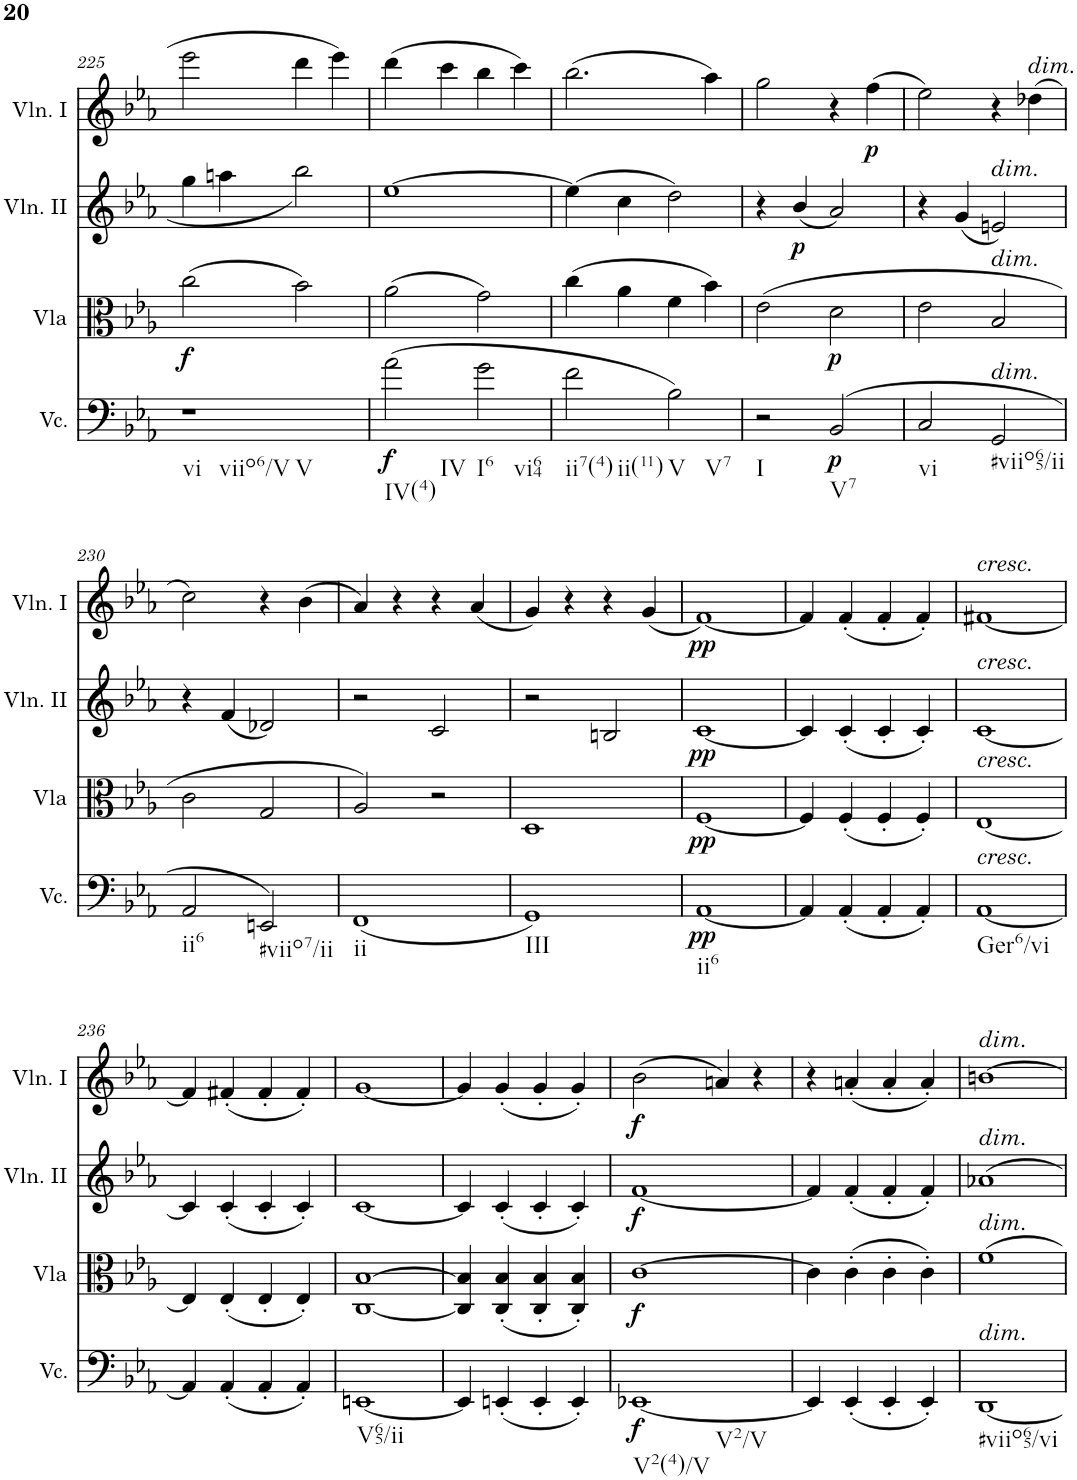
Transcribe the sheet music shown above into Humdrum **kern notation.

**kern	**dynam	**kern	**dynam	**kern	**dynam	**kern	**dynam
*part4	*part4	*part3	*part3	*part2	*part2	*part1	*part1
*staff4	*staff4	*staff3	*staff3	*staff2	*staff2	*staff1	*staff1
*I"Violoncello	*	*I"Viola	*	*I"Violino II	*	*I"Violino I	*
*I'Vc.	*	*I'Vla	*	*I'Vln. II	*	*I'Vln. I	*
!!LO:PB:g=z
*clefF4	*	*clefC3	*	*clefG2	*	*clefG2	*
*k[b-e-a-]	*	*k[b-e-a-]	*	*k[b-e-a-]	*	*k[b-e-a-]	*
*M4/4	*	*M4/4	*	*M4/4	*	*M4/4	*
*met(c)	*	*met(c)	*	*met(c)	*	*met(c)	*
=225	=225	=225	=225	=225	=225	=225	=225
!LO:TX:b:t=vi	!	!	!	!	!	!	!
!LO:TX:b:t=viio6/V	!	!	!	!	!	!	!
!LO:TX:b:t=V	!	!	!	!	!	!	!
!	!	!	!LO:DY:b	!	!	!	!
1r	.	(>2cc\	f	4gg\	.	2eee-\	.
.	.	.	.	4aan\	.	.	.
.	.	2b-\)	.	2bb-\	.	4ddd\	.
.	.	.	.	.	.	4eee-\	.
=226	=226	=226	=226	=226	=226	=226	=226
!LO:TX:b:t=IV(4)	!	!	!	!	!	!	!
!LO:TX:b:t=IV	!	!	!	!	!	!	!
!	!LO:DY:b	!	!	!	!	!	!
(>2a-\	f	(>2a-\	.	[1ee-	.	(>4ddd\	.
.	.	.	.	.	.	4ccc\	.
!LO:TX:b:t=I6	!	!	!	!	!	!	!
!LO:TX:b:t=vi64	!	!	!	!	!	!	!
2g\	.	2g\)	.	.	.	4bb-\	.
.	.	.	.	.	.	4ccc\)	.
=227	=227	=227	=227	=227	=227	=227	=227
!LO:TX:b:t=ii7(4)	!	!	!	!	!	!	!
!LO:TX:b:t=ii(11)	!	!	!	!	!	!	!
2f\	.	(>4cc\	.	(>4ee-\]	.	(>2.bb-\	.
.	.	4a-\	.	4cc\	.	.	.
!LO:TX:b:t=V	!	!	!	!	!	!	!
!LO:TX:b:t=V7	!	!	!	!	!	!	!
2B-\)	.	4f\	.	2dd\)	.	.	.
.	.	4b-\)	.	.	.	4aa-\)	.
=228	=228	=228	=228	=228	=228	=228	=228
!LO:TX:b:t=I	!	!	!	!	!	!	!
2r	.	(>2e-\	.	4r	.	2gg\	.
!	!	!	!	!	!LO:DY:b	!	!
.	.	.	.	(<4b-/	p	.	.
!LO:TX:b:t=V7	!	!	!	!	!	!	!
!	!LO:DY:b	!	!LO:DY:b	!	!	!	!
(>2BB-/	p	2d\	p	2a-/)	.	4r	.
!	!	!	!	!	!	!	!LO:DY:b
.	.	.	.	.	.	(>4ff\	p
=229	=229	=229	=229	=229	=229	=229	=229
!LO:TX:b:t=vi	!	!	!	!	!	!	!
2C/	.	2e-\	.	4r	.	2ee-\)	.
.	.	.	.	(<4g/	.	.	.
!	!	!	!	!LO:TX:a:i:t=dim.	!	!	!
!	!	!LO:TX:a:i:t=dim.	!	!	!	!	!
!LO:TX:a:i:t=dim.	!	!	!	!	!	!	!
!LO:TX:b:t=#viio65/ii	!	!	!	!	!	!	!
2GG/	.	2B-/	.	2en/)	.	4r	.
!	!	!	!	!	!	!LO:TX:a:i:t=dim.	!
.	.	.	.	.	.	(>4dd-X\	.
!!LO:LB:g=z
=230	=230	=230	=230	=230	=230	=230	=230
!LO:TX:b:t=ii6	!	!	!	!	!	!	!
2AA-/	.	2c\	.	4r	.	2cc\)	.
.	.	.	.	(<4f/	.	.	.
!LO:TX:b:t=#viio7/ii	!	!	!	!	!	!	!
2EEn/)	.	2G/	.	2d-X/)	.	4r	.
.	.	.	.	.	.	(>4b-\	.
=231	=231	=231	=231	=231	=231	=231	=231
!LO:TX:b:t=ii	!	!	!	!	!	!	!
(<1FF	.	2A-/)	.	2r	.	4a-/)	.
.	.	.	.	.	.	4r	.
.	.	2r	.	2c/	.	4r	.
.	.	.	.	.	.	(<4a-/	.
=232	=232	=232	=232	=232	=232	=232	=232
!LO:TX:b:t=III	!	!	!	!	!	!	!
1GG)	.	1D	.	2r	.	4g/)	.
.	.	.	.	.	.	4r	.
.	.	.	.	2Bn/	.	4r	.
.	.	.	.	.	.	(<4g/	.
=233	=233	=233	=233	=233	=233	=233	=233
!LO:TX:b:t=ii6	!	!	!	!	!	!	!
!	!LO:DY:b	!	!LO:DY:b	!	!LO:DY:b	!	!LO:DY:b
[1AA-	pp	[1F	pp	[1c	pp	[1f)	pp
=234	=234	=234	=234	=234	=234	=234	=234
4AA-/]	.	4F/]	.	4c/]	.	4f/]	.
(<4AA-'/	.	(<4F'/	.	(<4c'/	.	(<4f'/	.
4AA-'/	.	4F'/	.	4c'/	.	4f'/	.
4AA-'/)	.	4F'/)	.	4c'/)	.	4f'/)	.
=235	=235	=235	=235	=235	=235	=235	=235
!	!	!	!	!	!	!LO:TX:a:i:t=cresc.	!
!	!	!	!	!LO:TX:a:i:t=cresc.	!	!	!
!	!	!LO:TX:a:i:t=cresc.	!	!	!	!	!
!LO:TX:a:i:t=cresc.	!	!	!	!	!	!	!
!LO:TX:b:t=Ger6/vi	!	!	!	!	!	!	!
[1AA-	.	[1E-	.	[1c	.	[1f#X	.
!!LO:LB:g=z
=236	=236	=236	=236	=236	=236	=236	=236
4AA-/]	.	4E-/]	.	4c/]	.	4f#/]	.
(<4AA-'/	.	(<4E-'/	.	(<4c'/	.	(<4f#X'/	.
4AA-'/	.	4E-'/	.	4c'/	.	4f#'/	.
4AA-'/)	.	4E-'/)	.	4c'/)	.	4f#'/)	.
=237	=237	=237	=237	=237	=237	=237	=237
!LO:TX:b:t=V65/ii	!	!	!	!	!	!	!
[1EEn	.	[1C [1B-	.	[1c	.	[1g	.
=238	=238	=238	=238	=238	=238	=238	=238
4EE/]	.	4C/] 4B-/]	.	4c/]	.	4g/]	.
(<4EEn'/	.	(<4C/' 4B-/'	.	(<4c'/	.	(<4g'/	.
4EE'/	.	4C/' 4B-/'	.	4c'/	.	4g'/	.
4EE'/)	.	4C/' 4B-/')	.	4c'/)	.	4g'/)	.
=239	=239	=239	=239	=239	=239	=239	=239
!LO:TX:b:t=V2(4)/V	!	!	!	!	!	!	!
!LO:TX:b:t=V2/V	!	!	!	!	!	!	!
!	!LO:DY:b	!	!LO:DY:b	!	!LO:DY:b	!	!LO:DY:b
[1EE-X	f	[1c	f	[1f	f	(>2b-\	f
.	.	.	.	.	.	4an/)	.
.	.	.	.	.	.	4r	.
=240	=240	=240	=240	=240	=240	=240	=240
4EE-/]	.	4c\]	.	4f/]	.	4r	.
(<4EE-'/	.	(>4c'\	.	(<4f'/	.	(<4an'/	.
4EE-'/	.	4c'\	.	4f'/	.	4a'/	.
4EE-'/)	.	4c'\)	.	4f'/)	.	4a'/)	.
=241	=241	=241	=241	=241	=241	=241	=241
!	!	!	!	!	!	!LO:TX:a:i:t=dim.	!
!	!	!	!	!LO:TX:a:i:t=dim.	!	!	!
!	!	!LO:TX:a:i:t=dim.	!	!	!	!	!
!LO:TX:a:i:t=dim.	!	!	!	!	!	!	!
!LO:TX:b:t=#viio65/vi	!	!	!	!	!	!	!
[1DD	.	1f	.	1a-X	.	[1bn	.
=	=	=	=	=	=	=	=
*-	*-	*-	*-	*-	*-	*-	*-
